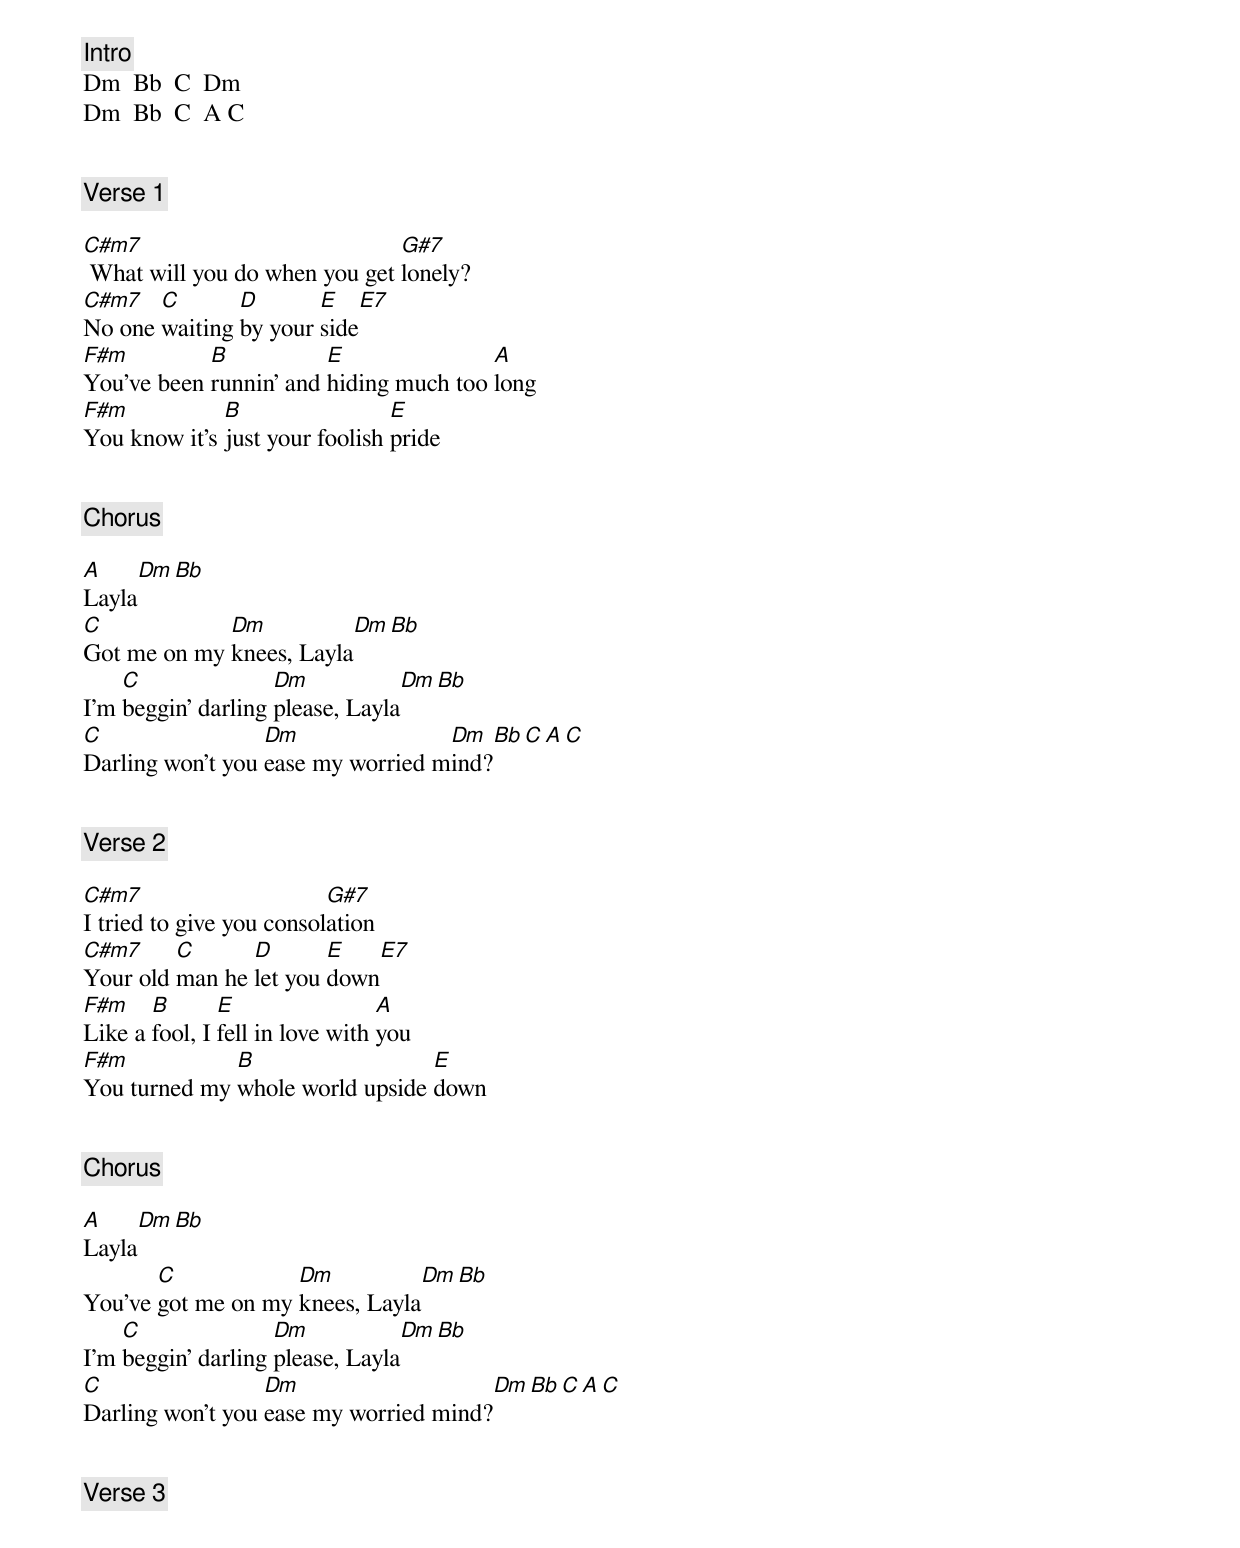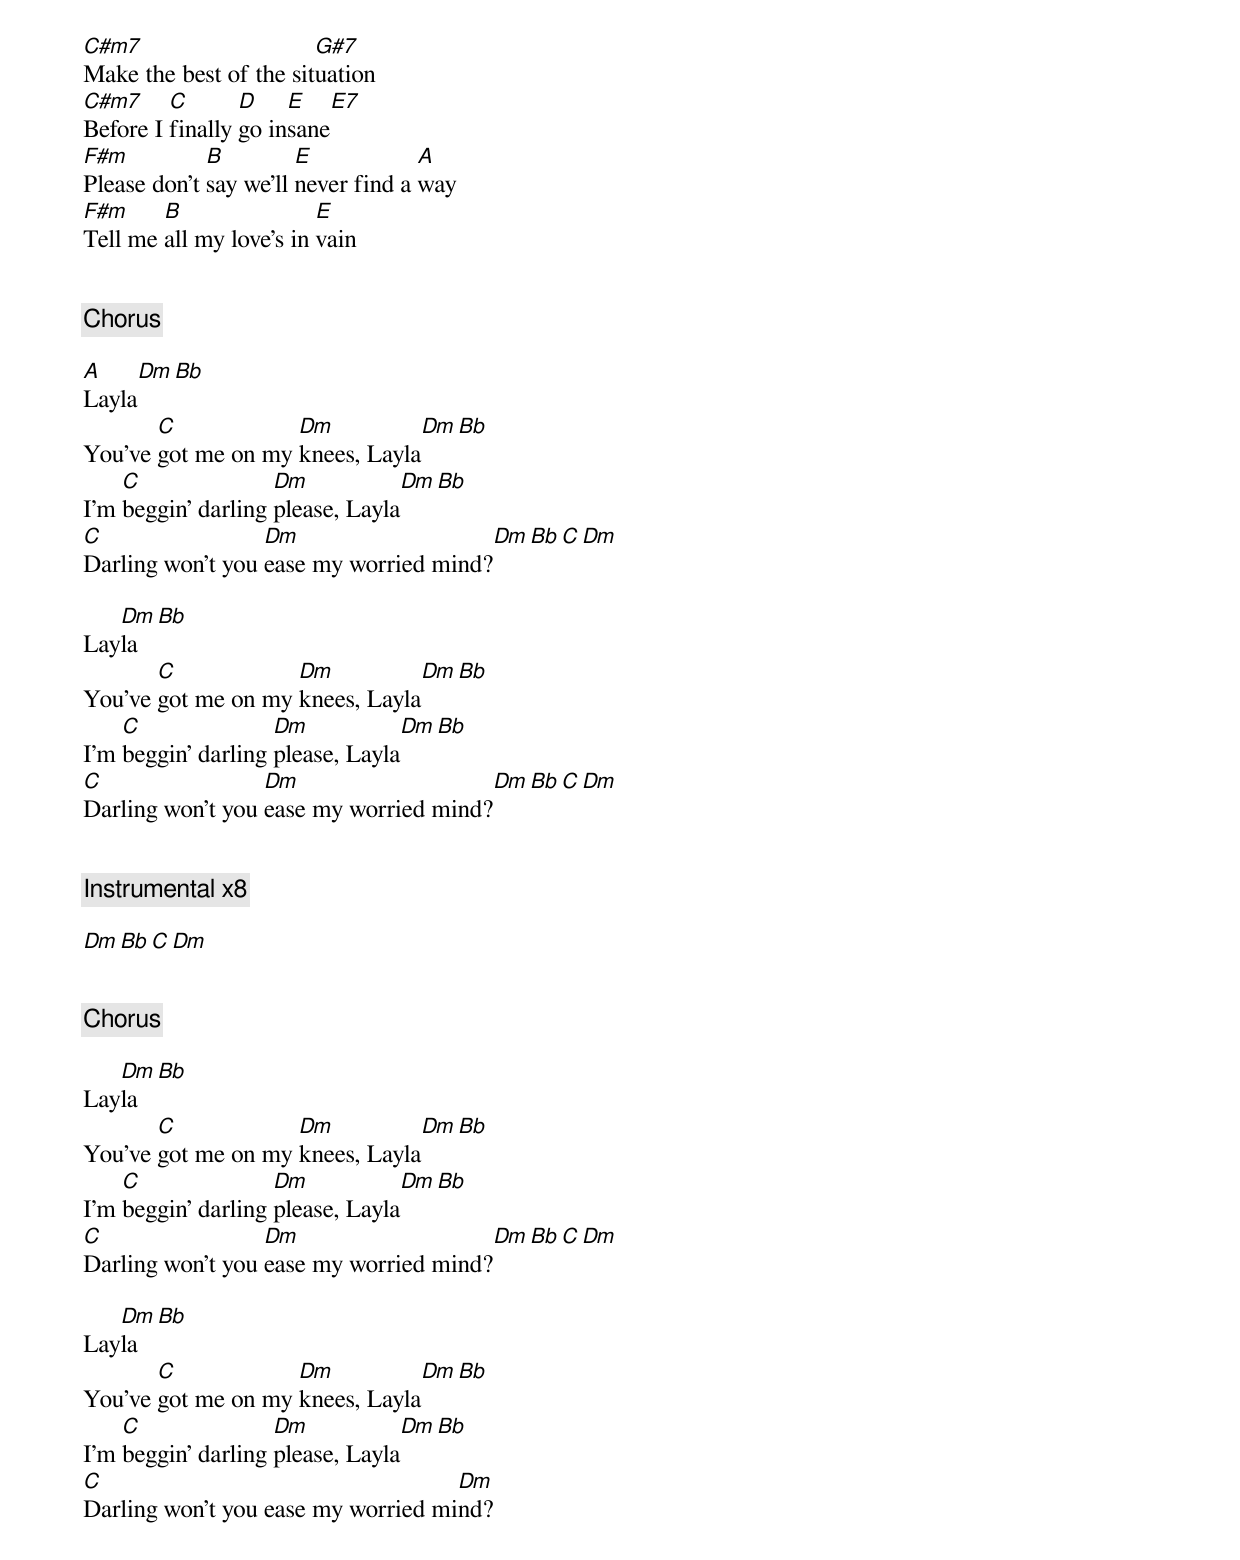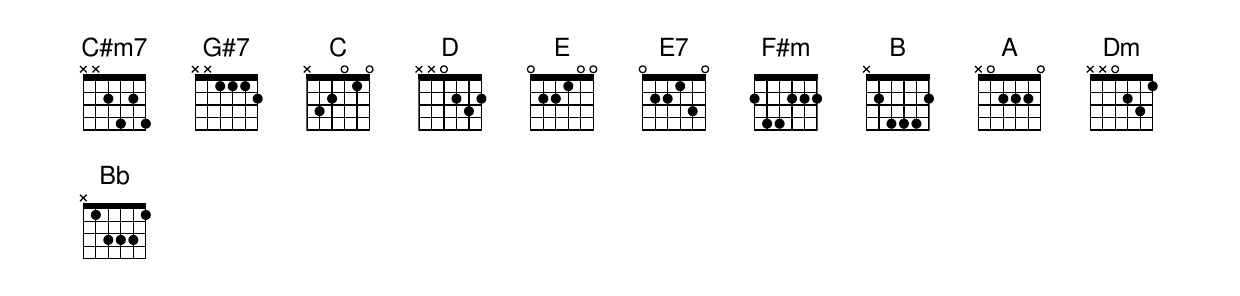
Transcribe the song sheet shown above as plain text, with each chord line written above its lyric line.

[Intro]
Dm  Bb  C  Dm
Dm  Bb  C  A C


[Verse 1]

C#m7                           G#7
 What will you do when you get lonely?
C#m7   C       D       E    E7
No one waiting by your side
F#m         B           E               A
You've been runnin' and hiding much too long
F#m           B                 E
You know it's just your foolish pride


[Chorus]

A     Dm  Bb
Layla
C            Dm             Dm  Bb
Got me on my knees, Layla
    C               Dm           Dm  Bb
I'm beggin' darling please, Layla
C                 Dm               Dm  Bb  C  A C
Darling won't you ease my worried mind?


[Verse 2]

C#m7                      G#7
I tried to give you consolation
C#m7     C      D       E    E7
Your old man he let you down
F#m    B       E                 A
Like a fool, I fell in love with you
F#m           B                  E
You turned my whole world upside down


[Chorus]

A     Dm  Bb
Layla
       C            Dm            Dm  Bb
You've got me on my knees, Layla
    C               Dm            Dm  Bb
I'm beggin' darling please, Layla
C                 Dm                    Dm  Bb  C  A C
Darling won't you ease my worried mind?


[Verse 3]

C#m7                    G#7
Make the best of the situation
C#m7     C       D    E    E7
Before I finally go insane
F#m          B         E            A
Please don't say we'll never find a way
F#m     B                E
Tell me all my love's in vain


[Chorus]

A     Dm  Bb
Layla
       C            Dm           Dm  Bb
You've got me on my knees, Layla
    C               Dm            Dm  Bb
I'm beggin' darling please, Layla
C                 Dm                    Dm  Bb  C  Dm
Darling won't you ease my worried mind?

   Dm  Bb
Layla
       C            Dm           Dm  Bb
You've got me on my knees, Layla
    C               Dm            Dm  Bb
I'm beggin' darling please, Layla
C                 Dm                    Dm  Bb  C  Dm
Darling won't you ease my worried mind?


[Instrumental x8]

Dm  Bb  C  Dm


[Chorus]

   Dm  Bb
Layla
       C            Dm           Dm  Bb
You've got me on my knees, Layla
    C               Dm            Dm  Bb
I'm beggin' darling please, Layla
C                 Dm                    Dm  Bb  C  Dm
Darling won't you ease my worried mind?

   Dm  Bb
Layla
       C            Dm           Dm  Bb
You've got me on my knees, Layla
    C               Dm            Dm  Bb
I'm beggin' darling please, Layla
C                                   Dm
Darling won't you ease my worried mind?
